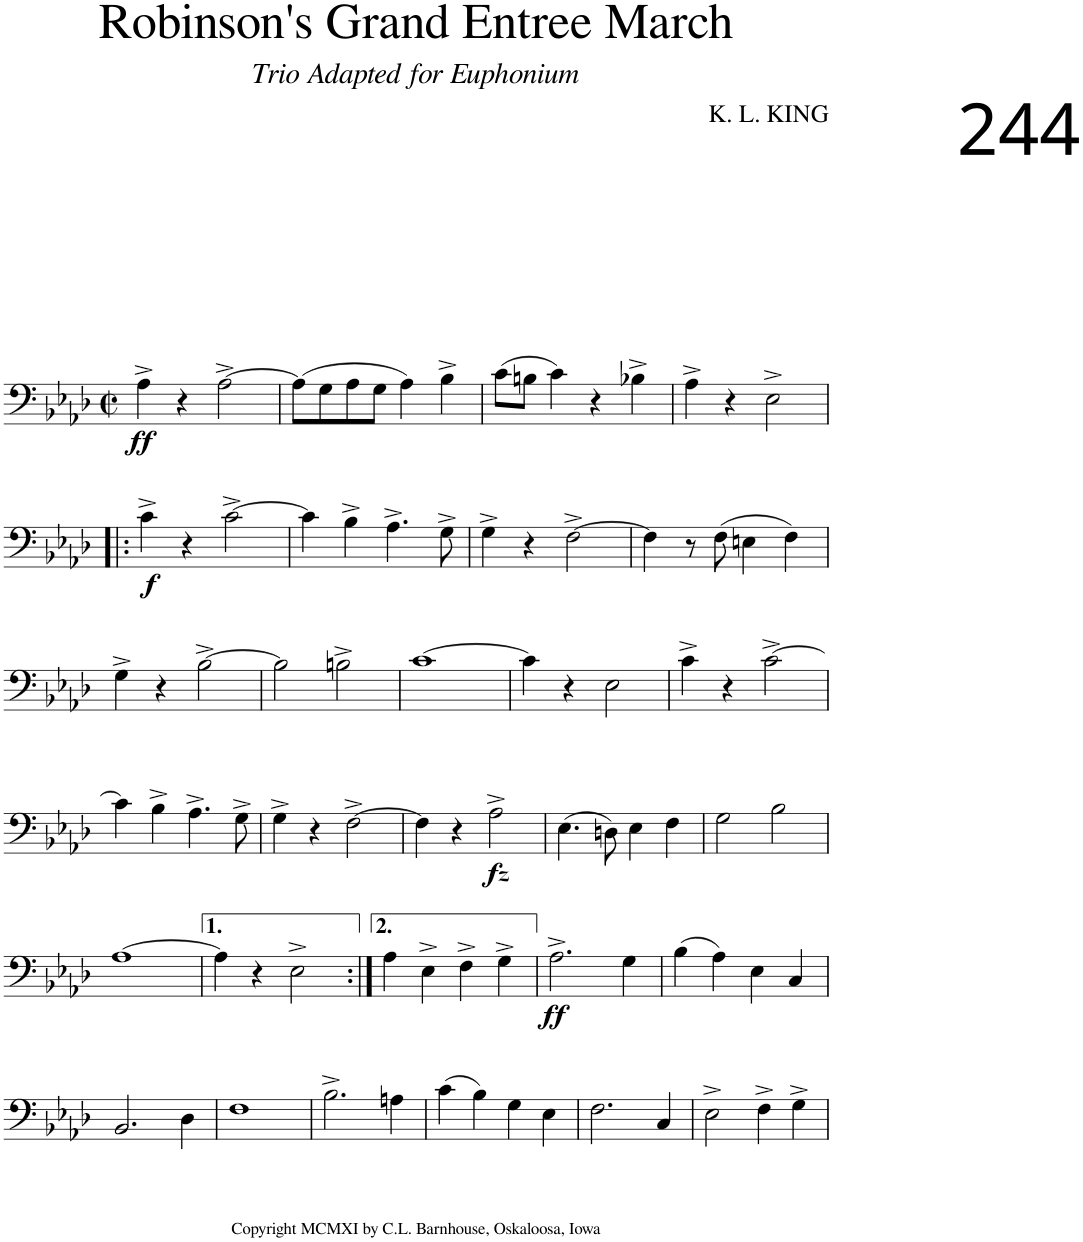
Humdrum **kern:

**kern	**dynam
*part1	*part1
*staff1	*staff1
*I"Piano	*
*I'Pno.	*
*clefF4	*
*k[b-e-a-d-]	*
*M2/2	*
*met(c|)	*
=1	=1
!	!LO:DY:b
4A-^\	ff
4r	.
[2A-^\	.
=2	=2
(8A-\L]	.
8G\	.
8A-\	.
8G\J	.
4A-\)	.
4B-^\	.
=3	=3
(8c\L	.
8Bn\J	.
4c\)	.
4r	.
4B-X^\	.
=4	=4
4A-^\	.
4r	.
!LO:TX:a:t=244	!
2E-^\	.
!!LO:LB:g=z
=5!|:	=5!|:
!	!LO:DY:b
4c^\	f
4r	.
[2c^\	.
=6	=6
4c\]	.
4B-^\	.
4.A-^\	.
8G^\	.
=7	=7
4G^\	.
4r	.
[2F^\	.
=8	=8
4F\]	.
8r	.
(8F\	.
4En\	.
4F\)	.
!!LO:LB:g=z
=9	=9
4G^\	.
4r	.
[2B-^\	.
=10	=10
2B-\]	.
2Bn^\	.
=11	=11
[1c	.
=12	=12
4c\]	.
4r	.
2E-\	.
=13	=13
4c^\	.
4r	.
[2c^\	.
!!LO:LB:g=z
=14	=14
4c\]	.
4B-^\	.
4.A-^\	.
8G^\	.
=15	=15
4G^\	.
4r	.
[2F^\	.
=16	=16
4F\]	.
4r	.
!	!LO:DY:b
2A-^\	fz
=17	=17
(4.E-\	.
8Dn\)	.
4E-\	.
4F\	.
=18	=18
2G\	.
2B-\	.
!!LO:LB:g=z
=19	=19
[1A-	.
=20	=20
4A-\]	.
4r	.
2E-^\	.
=21:|!	=21:|!
4A-\	.
4E-^\	.
4F^\	.
4G^\	.
=22	=22
!	!LO:DY:b
2.A-^\	ff
4G\	.
=23	=23
(4B-\	.
4A-\)	.
4E-\	.
4C/	.
!!LO:LB:g=z
=24	=24
2.BB-/	.
4D-\	.
=25	=25
1F	.
=26	=26
2.B-^\	.
4An\	.
=27	=27
(4c\	.
4B-\)	.
4G\	.
4E-\	.
=28	=28
2.F\	.
4C/	.
=29	=29
2E-^\	.
4F^\	.
4G^\	.
=	=
*-	*-
